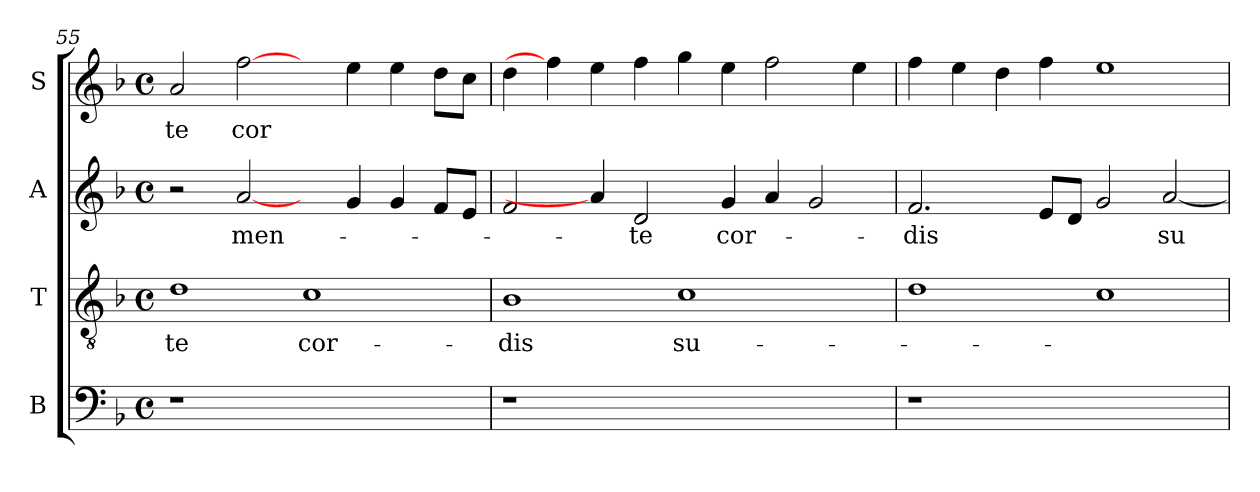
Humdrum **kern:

**kern	**kern	**text	**kern	**text	**kern	**text
*part4	*part3	*part3	*part2	*part2	*part1	*part1
*staff4	*staff3	*staff3	*staff2	*staff2	*staff1	*staff1
*I"B	*I"T	*	*I"A	*	*I"S	*
*I'B	*I'T	*	*I'A	*	*I'S	*
*clefF4	*clefGv2	*	*clefG2	*	*clefG2	*
*k[b-]	*k[b-]	*	*k[b-]	*	*k[b-]	*
*F:	*F:	*	*F:	*	*F:	*
*M4/4	*M4/4	*	*M4/4	*	*M4/4	*
*met(c)	*met(c)	*	*met(c)	*	*met(c)	*
=55	=55	=55	=55	=55	=55	=55
!	!	!LO:LY:b:cj	!	!	!	!LO:LY:b:cj
1r	1d	-te	2r	.	2a/	te
!	!	!	!	!LO:LY:b	!	!LO:LY:b
.	.	.	[2a/	men-	[2ff\	cor
!	!	!LO:LY:b:cj	!	!	!	!
1ryy	1c	cor-	4ryy	.	4ryy	.
.	.	.	4g/	.	4ee\	.
.	.	.	4g/	.	4ee\	.
.	.	.	8f/L	.	8dd\L	.
.	.	.	8e/J	.	8cc\J	.
=56	=56	=56	=56	=56	=56	=56
!	!	!LO:LY:b:cj	!	!	!	!
1r	1B-	-dis	2f/	.	4dd\	.
.	.	.	.	.	4ff\]	.
.	.	.	4a/]	.	4ee\	.
!	!	!	!	!LO:LY:b:cj	!	!
.	.	.	2d/	-te	4ff\	.
!	!	!LO:LY:b:cj	!	!	!	!
1ryy	1c	su-	.	.	4gg\	.
!	!	!	!	!LO:LY:b	!	!
.	.	.	4g/	cor-	4ee\	.
.	.	.	4a/	.	2ff\	.
.	.	.	2g/	.	.	.
4ryy	4ryy	.	.	.	4ee\	.
=57	=57	=57	=57	=57	=57	=57
!	!	!	!	!LO:LY:b	!	!
1r	1d	.	2.f/	-dis	4ff\	.
.	.	.	.	.	4ee\	.
.	.	.	.	.	4dd\	.
.	.	.	8e/L	.	4ff\	.
.	.	.	8d/J	.	.	.
1ryy	1c	.	2g/	.	1ee	.
!	!	!	!	!LO:LY:b:cj	!	!
.	.	.	[<2a/	su-	.	.
=	=	=	=	=	=	=
*-	*-	*-	*-	*-	*-	*-
